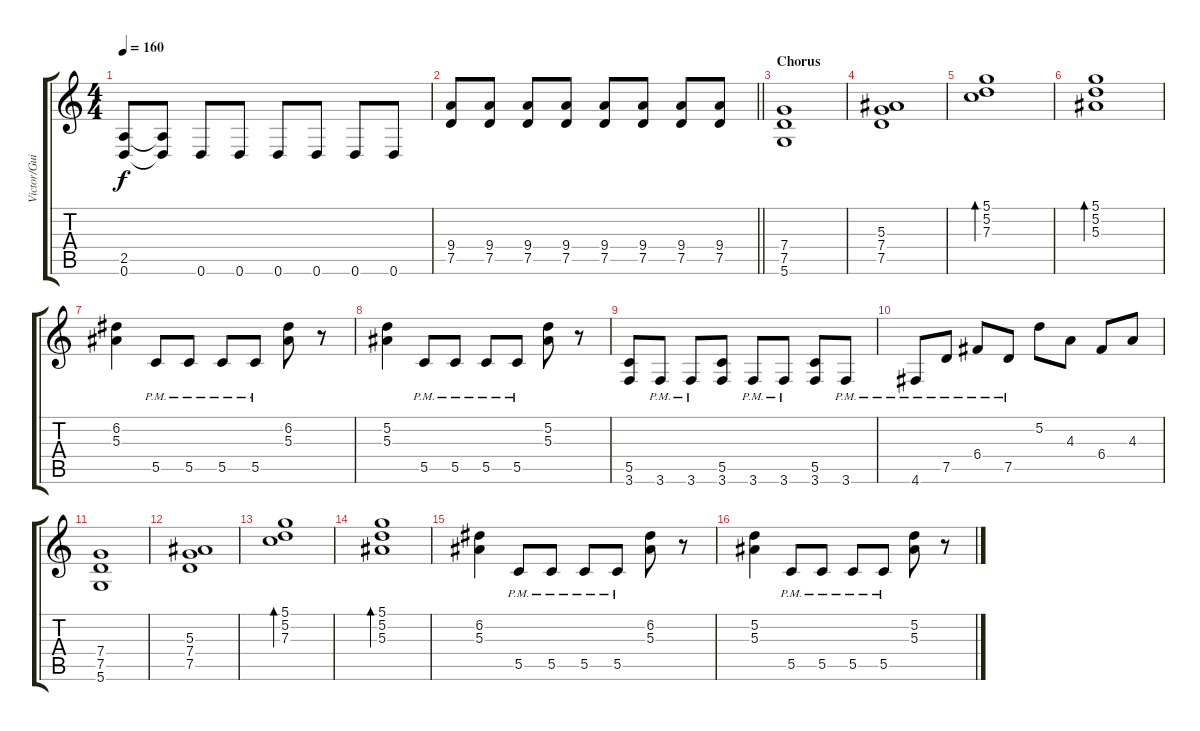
\track ("Victor/Guitar II" "Victor/Gui") {instrument overdrivenguitar}
\staff {score tabs}
\tuning (D4 A3 F3 C3 G2 D2) {hide}
\ts (4 4)
\tempo 160
\clef g2
\ks c
(2.5 0.6).8{dy f} (2.5{t} 0.6{t}).8 0.6.8 0.6.8 0.6.8 0.6.8 0.6.8 0.6.8 |
\barLineRight lightlight
(9.4 7.5).8 (9.4 7.5).8 (9.4 7.5).8 (9.4 7.5).8 (9.4 7.5).8 (9.4 7.5).8 (9.4 7.5).8 (9.4 7.5).8 |
\section ("" "Chorus")
(7.4 7.5 5.6).1 |
(5.3 7.4 7.5).1 |
(5.1 5.2 7.3).1{bd 60} |
(5.1 5.2 5.3).1{bd 240} |
(6.2 5.3).4 5.5{pm}.8 5.5{pm}.8 5.5{pm}.8 5.5{pm}.8 (6.2 5.3).8 r.8 |
(5.2 5.3).4 5.5{pm}.8 5.5{pm}.8 5.5{pm}.8 5.5{pm}.8 (5.2 5.3).8 r.8 |
(5.5 3.6).8 3.6{pm}.8 3.6{pm}.8 (5.5 3.6).8 3.6{pm}.8 3.6{pm}.8 (5.5 3.6).8 3.6{pm}.8 |
4.6{pm}.8 7.5{pm}.8 6.4{pm}.8 7.5{pm}.8 5.2.8 4.3.8 6.4.8 4.3.8 |
(7.4 7.5 5.6).1 |
(5.3 7.4 7.5).1 |
(5.1 5.2 7.3).1{bd 60} |
(5.1 5.2 5.3).1{bd 240} |
(6.2 5.3).4 5.5{pm}.8 5.5{pm}.8 5.5{pm}.8 5.5{pm}.8 (6.2 5.3).8 r.8 |
(5.2 5.3).4 5.5{pm}.8 5.5{pm}.8 5.5{pm}.8 5.5{pm}.8 (5.2 5.3).8 r.8
